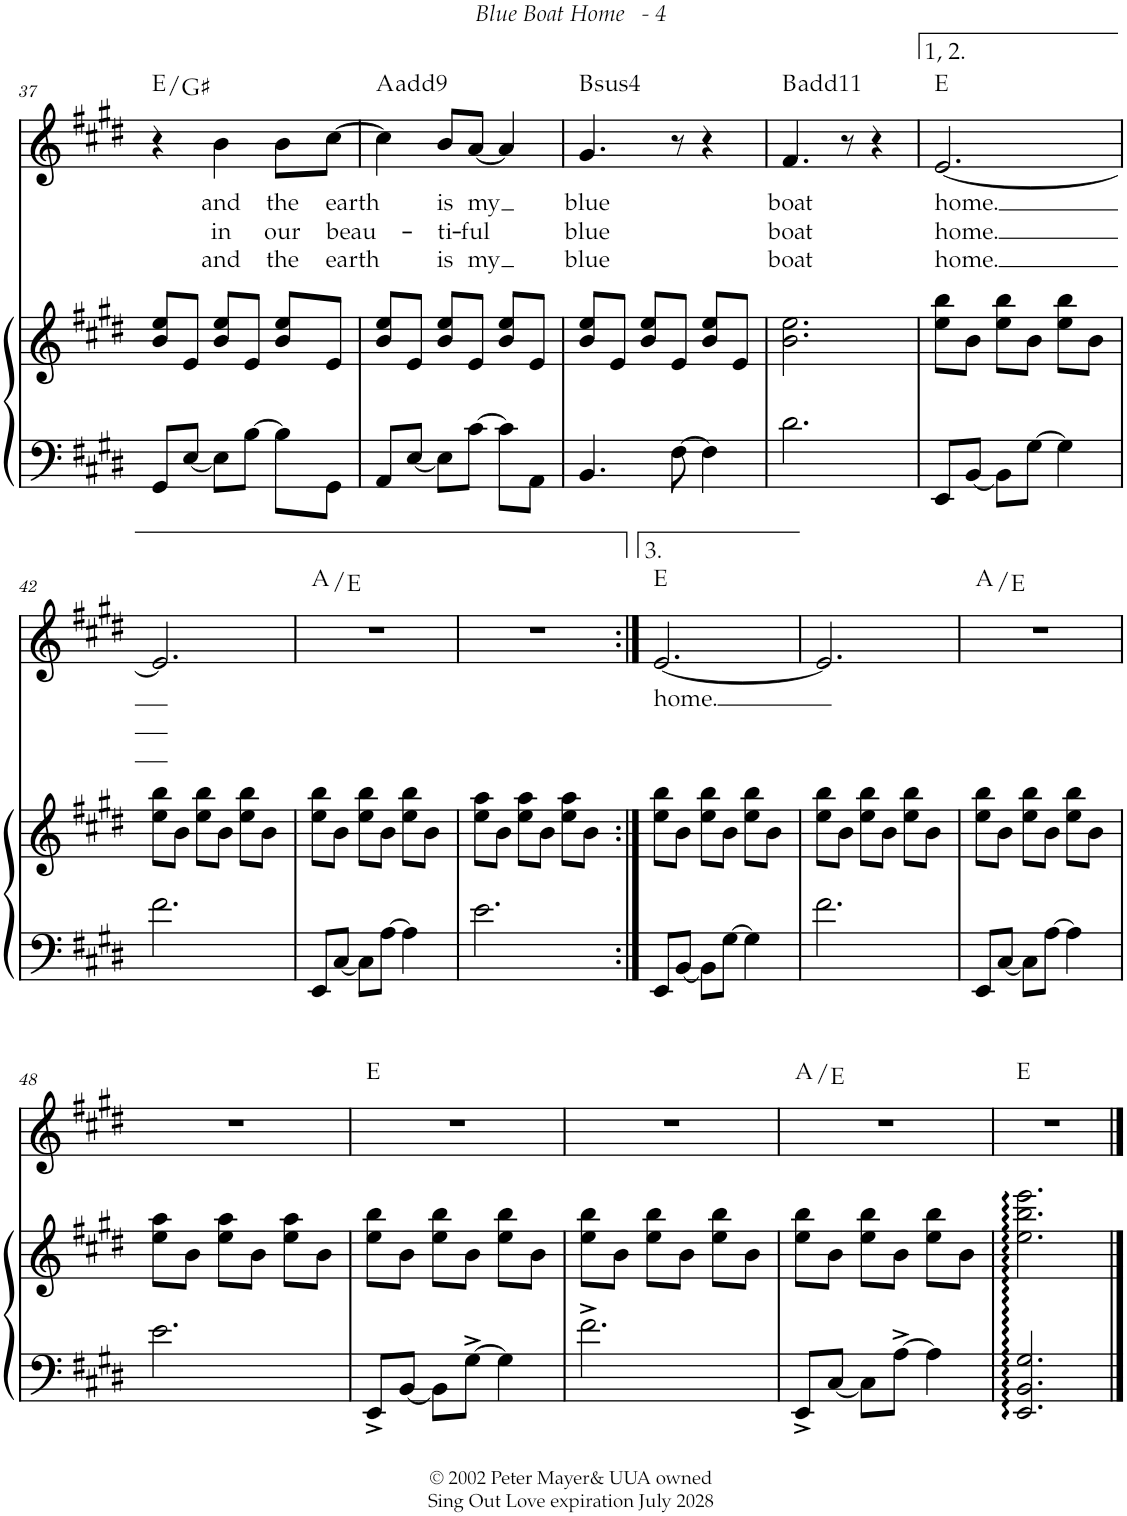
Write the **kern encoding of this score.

**kern	**kern	**kern	**text	**text	**text	**harte
*part2	*part2	*part1	*part1	*part1	*part1	*part1
*staff3	*staff2	*staff1	*staff1	*staff1	*staff1	*
*I"Piano	*	*I"Violin	*	*	*	*
*I'Pno	*	*I'Vln	*	*	*	*
!!LO:PB:g=z
*clefF4	*clefG2	*clefG2	*	*	*	*
*k[f#c#g#d#]	*k[f#c#g#d#]	*k[f#c#g#d#]	*	*	*	*
*E:	*E:	*E:	*	*	*	*
*M3/4	*M3/4	*M3/4	*	*	*	*
=37	=37	=37	=37	=37	=37	=37
8GG#/L	8b/ 8ee/L	4r	.	.	.	E:maj/3
[<8E/J	8e/J	.	.	.	.	.
!	!	!	!LO:LY:b	!LO:LY:b	!LO:LY:b	!
8E\L]	8b/ 8ee/L	4b\	and	in	and	.
[>8B\J	8e/J	.	.	.	.	.
!	!	!	!LO:LY:b	!LO:LY:b	!LO:LY:b	!
8B\L]	8b/ 8ee/L	8b\L	the	our	the	.
!	!	!	!LO:LY:b	!LO:LY:b	!LO:LY:b	!
8GG#\J	8e/J	[>8cc#\J	earth	beau-	earth	.
=38	=38	=38	=38	=38	=38	=38
8AA/L	8b/ 8ee/L	4cc#\]	.	.	.	A:maj(9)
[<8E/J	8e/J	.	.	.	.	.
!	!	!	!LO:LY:b	!LO:LY:b	!LO:LY:b	!
8E\L]	8b/ 8ee/L	8b/L	is	-ti-	is	.
!	!	!	!LO:LY:b	!LO:LY:b	!LO:LY:b	!
[>8c#\J	8e/J	[<8a/J	my	-ful	my	.
8c#\L]	8b/ 8ee/L	4a/]	.	.	.	.
8AA\J	8e/J	.	.	.	.	.
=39	=39	=39	=39	=39	=39	=39
!	!	!	!LO:LY:b	!LO:LY:b	!LO:LY:b	!LO:H:kt=4
4.BB/	8b/ 8ee/L	4.g#/	blue	blue	blue	B:sus4
.	8e/J	.	.	.	.	.
.	8b/ 8ee/L	.	.	.	.	.
[>8F#\	8e/J	8r	.	.	.	.
4F#\]	8b/ 8ee/L	4r	.	.	.	.
.	8e/J	.	.	.	.	.
=40	=40	=40	=40	=40	=40	=40
!	!	!	!LO:LY:b	!LO:LY:b	!LO:LY:b	!
2.d#\	2.b\ 2.ee\	4.f#/	boat	boat	boat	B:maj(11)
.	.	8r	.	.	.	.
.	.	4r	.	.	.	.
=41	=41	=41	=41	=41	=41	=41
!	!	!	!LO:LY:b	!LO:LY:b	!LO:LY:b	!
8EE/L	8ee\ 8bb\L	[<2.e/	home.	home.	home.	E:maj
[<8BB/J	8b\J	.	.	.	.	.
8BB\L]	8ee\ 8bb\L	.	.	.	.	.
[>8G#\J	8b\J	.	.	.	.	.
4G#\]	8ee\ 8bb\L	.	.	.	.	.
.	8b\J	.	.	.	.	.
!!LO:LB:g=z
=42	=42	=42	=42	=42	=42	=42
2.f#\	8ee\ 8bb\L	2.e/]	.	.	.	.
.	8b\J	.	.	.	.	.
.	8ee\ 8bb\L	.	.	.	.	.
.	8b\J	.	.	.	.	.
.	8ee\ 8bb\L	.	.	.	.	.
.	8b\J	.	.	.	.	.
=43	=43	=43	=43	=43	=43	=43
8EE/L	8ee\ 8bb\L	2.r	.	.	.	A:maj/5
[<8C#/J	8b\J	.	.	.	.	.
8C#\L]	8ee\ 8bb\L	.	.	.	.	.
[>8A\J	8b\J	.	.	.	.	.
4A\]	8ee\ 8bb\L	.	.	.	.	.
.	8b\J	.	.	.	.	.
=44	=44	=44	=44	=44	=44	=44
2.e\	8ee\ 8aa\L	2.r	.	.	.	.
.	8b\J	.	.	.	.	.
.	8ee\ 8aa\L	.	.	.	.	.
.	8b\J	.	.	.	.	.
.	8ee\ 8aa\L	.	.	.	.	.
.	8b\J	.	.	.	.	.
=45:|!	=45:|!	=45:|!	=45:|!	=45:|!	=45:|!	=45:|!
!	!	!	!LO:LY:b	!	!	!
8EE/L	8ee\ 8bb\L	[<2.e/	home.	.	.	E:maj
[<8BB/J	8b\J	.	.	.	.	.
8BB\L]	8ee\ 8bb\L	.	.	.	.	.
[>8G#\J	8b\J	.	.	.	.	.
4G#\]	8ee\ 8bb\L	.	.	.	.	.
.	8b\J	.	.	.	.	.
=46	=46	=46	=46	=46	=46	=46
2.f#\	8ee\ 8bb\L	2.e/]	.	.	.	.
.	8b\J	.	.	.	.	.
.	8ee\ 8bb\L	.	.	.	.	.
.	8b\J	.	.	.	.	.
.	8ee\ 8bb\L	.	.	.	.	.
.	8b\J	.	.	.	.	.
=47	=47	=47	=47	=47	=47	=47
8EE/L	8ee\ 8bb\L	2.r	.	.	.	A:maj/5
[<8C#/J	8b\J	.	.	.	.	.
8C#\L]	8ee\ 8bb\L	.	.	.	.	.
[>8A\J	8b\J	.	.	.	.	.
4A\]	8ee\ 8bb\L	.	.	.	.	.
.	8b\J	.	.	.	.	.
!!LO:LB:g=z
=48	=48	=48	=48	=48	=48	=48
2.e\	8ee\ 8aa\L	2.r	.	.	.	.
.	8b\J	.	.	.	.	.
.	8ee\ 8aa\L	.	.	.	.	.
.	8b\J	.	.	.	.	.
.	8ee\ 8aa\L	.	.	.	.	.
.	8b\J	.	.	.	.	.
=49	=49	=49	=49	=49	=49	=49
8EE^/L	8ee\ 8bb\L	2.r	.	.	.	E:maj
[<8BB/J	8b\J	.	.	.	.	.
8BB\L]	8ee\ 8bb\L	.	.	.	.	.
[>8G#^\J	8b\J	.	.	.	.	.
4G#\]	8ee\ 8bb\L	.	.	.	.	.
.	8b\J	.	.	.	.	.
=50	=50	=50	=50	=50	=50	=50
2.f#^\	8ee\ 8bb\L	2.r	.	.	.	.
.	8b\J	.	.	.	.	.
.	8ee\ 8bb\L	.	.	.	.	.
.	8b\J	.	.	.	.	.
.	8ee\ 8bb\L	.	.	.	.	.
.	8b\J	.	.	.	.	.
=51	=51	=51	=51	=51	=51	=51
8EE^/L	8ee\ 8bb\L	2.r	.	.	.	A:maj/5
[<8C#/J	8b\J	.	.	.	.	.
8C#\L]	8ee\ 8bb\L	.	.	.	.	.
[>8A^\J	8b\J	.	.	.	.	.
4A\]	8ee\ 8bb\L	.	.	.	.	.
.	8b\J	.	.	.	.	.
=52	=52	=52	=52	=52	=52	=52
2.EE/:: 2.BB/:: 2.G#/::	2.ee\:: 2.bb\:: 2.eee\::	2.r	.	.	.	E:maj
==	==	==	==	==	==	==
*-	*-	*-	*-	*-	*-	*-
